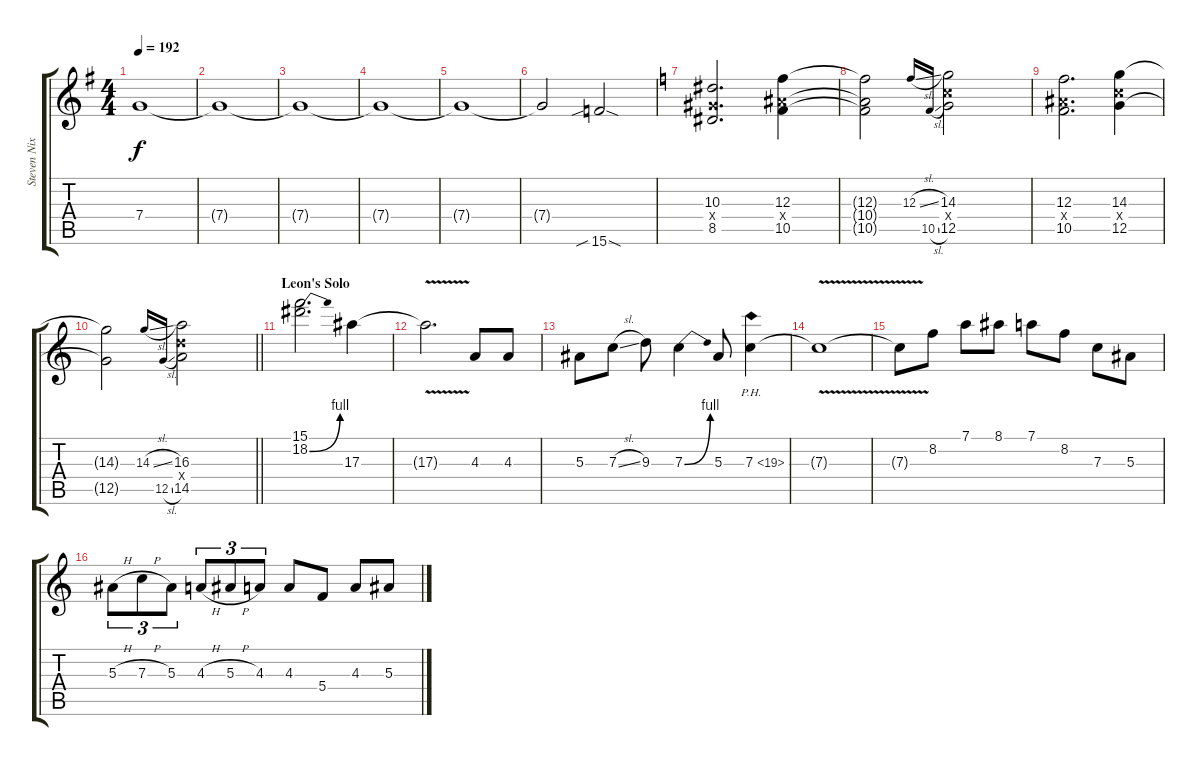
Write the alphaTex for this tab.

\track ("Steven Nixon" "Steven Nix") {instrument distortionguitar}
\staff {score tabs}
\tuning (D4 A3 F3 C3 G2 D2) {hide}
\ts (4 4)
\tempo 192
\clef g2
\ks g
7.4{t}.1{dy f} |
7.4{t}.1 |
7.4{t}.1 |
7.4{t}.1 |
7.4{t}.1 |
7.4{t}.2 15.6{sib sod}.2 |
\ks c
(10.3 8.4{x} 8.5).2{d} (12.3 10.4{x} 10.5).4 |
(12.3{t} 10.4{t} 10.5{t}).2 12.3{sl}.16{gr onbeat} 10.5{sl}.16{gr onbeat} (14.3 12.4{x} 12.5).2 |
(12.3 10.4{x} 10.5).2{d} (14.3 12.4{x} 12.5).4 |
\barLineRight lightlight
(14.3{t} 12.5{t}).2 14.3{sl}.16{gr onbeat} 12.5{sl}.16{gr onbeat} (16.3 14.4{x} 14.5).2 |
\section ("" "Leon's Solo")
(15.1 18.2{be (bend 0 0 60 4)}).2{d} 17.3.4 |
17.3{v t}.2{d} 4.3.8 4.3.8 |
5.3.8 7.3{sl}.8 9.3.8 7.3{be (bend 0 0 60 4)}.4 5.3.8 7.3{ph 12}.4 |
7.3{v t}.1 |
7.3{t}.8 8.2.8 7.1.8 8.1.8 7.1.8 8.2.8 7.3.8 5.3.8 |
5.3{h}.8{tu (3 2)} 7.3{h}.8{tu (3 2)} 5.3.8{tu (3 2)} 4.3{h}.8{tu (3 2)} 5.3{h}.8{tu (3 2)} 4.3.8{tu (3 2)} 4.3.8 5.4.8 4.3.8 5.3.8
